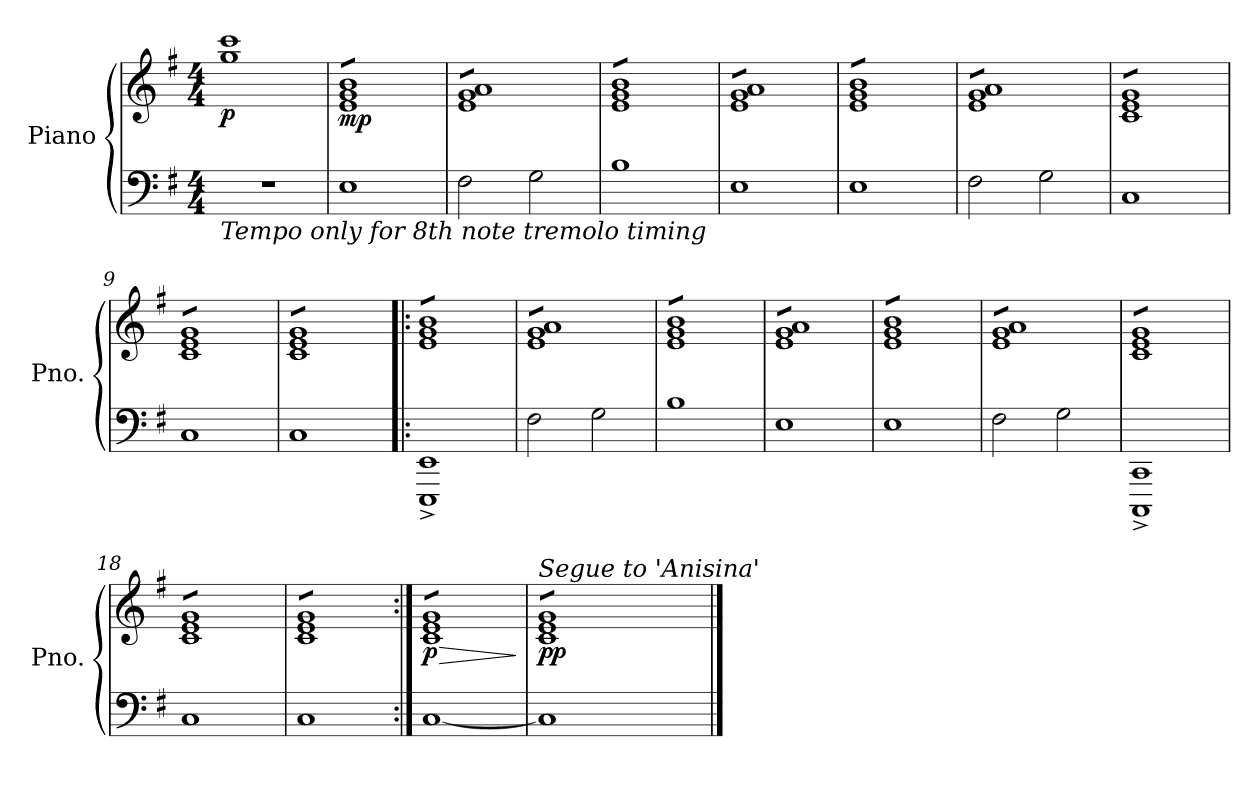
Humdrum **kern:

**kern	**kern	**dynam
*part1	*part1	*part1
*staff2	*staff1	*staff1/2
*I"Piano	*	*
*I'Pno.	*	*
*clefF4	*clefG2	*
*k[f#]	*k[f#]	*
*M4/4	*M4/4	*
*MM120	*MM120	*
=1	=1	=1
!LO:TX:b:i:t=Tempo only for 8th note tremolo timing	!	!
!	!	!LO:DY:b
1r	1gg 1ccc	p
=2	=2	=2
!	!	!LO:DY:b
*	*tremolo	*
1E	8e 8g 8bL	mp
.	8e 8g 8b	.
.	8e 8g 8b	.
.	8e 8g 8b	.
.	8e 8g 8b	.
.	8e 8g 8b	.
.	8e 8g 8b	.
.	8e 8g 8bJ	.
=3	=3	=3
2F#\	8e 8g 8aL	.
.	8e 8g 8a	.
.	8e 8g 8a	.
.	8e 8g 8a	.
2G\	8e 8g 8a	.
.	8e 8g 8a	.
.	8e 8g 8a	.
.	8e 8g 8aJ	.
=4	=4	=4
1B	8e 8g 8bL	.
.	8e 8g 8b	.
.	8e 8g 8b	.
.	8e 8g 8b	.
.	8e 8g 8b	.
.	8e 8g 8b	.
.	8e 8g 8b	.
.	8e 8g 8bJ	.
=5	=5	=5
1E	8e 8g 8aL	.
.	8e 8g 8a	.
.	8e 8g 8a	.
.	8e 8g 8a	.
.	8e 8g 8a	.
.	8e 8g 8a	.
.	8e 8g 8a	.
.	8e 8g 8aJ	.
!!LO:LB:g=z
=6	=6	=6
1E	8e 8g 8bL	.
.	8e 8g 8b	.
.	8e 8g 8b	.
.	8e 8g 8b	.
.	8e 8g 8b	.
.	8e 8g 8b	.
.	8e 8g 8b	.
.	8e 8g 8bJ	.
=7	=7	=7
2F#\	8e 8g 8aL	.
.	8e 8g 8a	.
.	8e 8g 8a	.
.	8e 8g 8a	.
2G\	8e 8g 8a	.
.	8e 8g 8a	.
.	8e 8g 8a	.
.	8e 8g 8aJ	.
=8	=8	=8
1C	8c 8e 8gL	.
.	8c 8e 8g	.
.	8c 8e 8g	.
.	8c 8e 8g	.
.	8c 8e 8g	.
.	8c 8e 8g	.
.	8c 8e 8g	.
.	8c 8e 8gJ	.
=9	=9	=9
1C	8c 8e 8gL	.
.	8c 8e 8g	.
.	8c 8e 8g	.
.	8c 8e 8g	.
.	8c 8e 8g	.
.	8c 8e 8g	.
.	8c 8e 8g	.
.	8c 8e 8gJ	.
=10	=10	=10
1C	8c 8e 8gL	.
.	8c 8e 8g	.
.	8c 8e 8g	.
.	8c 8e 8g	.
.	8c 8e 8g	.
.	8c 8e 8g	.
.	8c 8e 8g	.
.	8c 8e 8gJ	.
!!LO:LB:g=z
=11!|:	=11!|:	=11!|:
1EEE^ 1EE^	8e 8g 8bL	.
.	8e 8g 8b	.
.	8e 8g 8b	.
.	8e 8g 8b	.
.	8e 8g 8b	.
.	8e 8g 8b	.
.	8e 8g 8b	.
.	8e 8g 8bJ	.
=12	=12	=12
2F#\	8e 8g 8aL	.
.	8e 8g 8a	.
.	8e 8g 8a	.
.	8e 8g 8a	.
2G\	8e 8g 8a	.
.	8e 8g 8a	.
.	8e 8g 8a	.
.	8e 8g 8aJ	.
=13	=13	=13
1B	8e 8g 8bL	.
.	8e 8g 8b	.
.	8e 8g 8b	.
.	8e 8g 8b	.
.	8e 8g 8b	.
.	8e 8g 8b	.
.	8e 8g 8b	.
.	8e 8g 8bJ	.
!!LO:LB:g=z
=14	=14	=14
1E	8e 8g 8aL	.
.	8e 8g 8a	.
.	8e 8g 8a	.
.	8e 8g 8a	.
.	8e 8g 8a	.
.	8e 8g 8a	.
.	8e 8g 8a	.
.	8e 8g 8aJ	.
=15	=15	=15
1E	8e 8g 8bL	.
.	8e 8g 8b	.
.	8e 8g 8b	.
.	8e 8g 8b	.
.	8e 8g 8b	.
.	8e 8g 8b	.
.	8e 8g 8b	.
.	8e 8g 8bJ	.
=16	=16	=16
2F#\	8e 8g 8aL	.
.	8e 8g 8a	.
.	8e 8g 8a	.
.	8e 8g 8a	.
2G\	8e 8g 8a	.
.	8e 8g 8a	.
.	8e 8g 8a	.
.	8e 8g 8aJ	.
=17	=17	=17
1CCC^ 1CC^	8c 8e 8gL	.
.	8c 8e 8g	.
.	8c 8e 8g	.
.	8c 8e 8g	.
.	8c 8e 8g	.
.	8c 8e 8g	.
.	8c 8e 8g	.
.	8c 8e 8gJ	.
!!LO:LB:g=z
=18	=18	=18
1C	8c 8e 8gL	.
.	8c 8e 8g	.
.	8c 8e 8g	.
.	8c 8e 8g	.
.	8c 8e 8g	.
.	8c 8e 8g	.
.	8c 8e 8g	.
.	8c 8e 8gJ	.
=19	=19	=19
1C	8c 8e 8gL	.
.	8c 8e 8g	.
.	8c 8e 8g	.
.	8c 8e 8g	.
.	8c 8e 8g	.
.	8c 8e 8g	.
.	8c 8e 8g	.
.	8c 8e 8gJ	.
=20:|!	=20:|!	=20:|!
!	!	!LO:HP:b
!	!	!LO:DY:n=1:b
[1C	8c 8e 8gL	> p
.	8c 8e 8g	.
.	8c 8e 8g	.
.	8c 8e 8g	.
.	8c 8e 8g	.
.	8c 8e 8g	.
.	8c 8e 8g	.
.	8c 8e 8gJ	.
.	.	]
=21	=21	=21
!	!LO:TX:a:i:t=Segue to 'Anisina'	!
!	!	!LO:DY:b
1C]	8c 8e 8gL	pp
.	8c 8e 8g	.
.	8c 8e 8g	.
.	8c 8e 8g	.
.	8c 8e 8g	.
.	8c 8e 8g	.
.	8c 8e 8g	.
.	8c 8e 8gJ	.
*	*Xtremolo	*
==	==	==
*-	*-	*-
